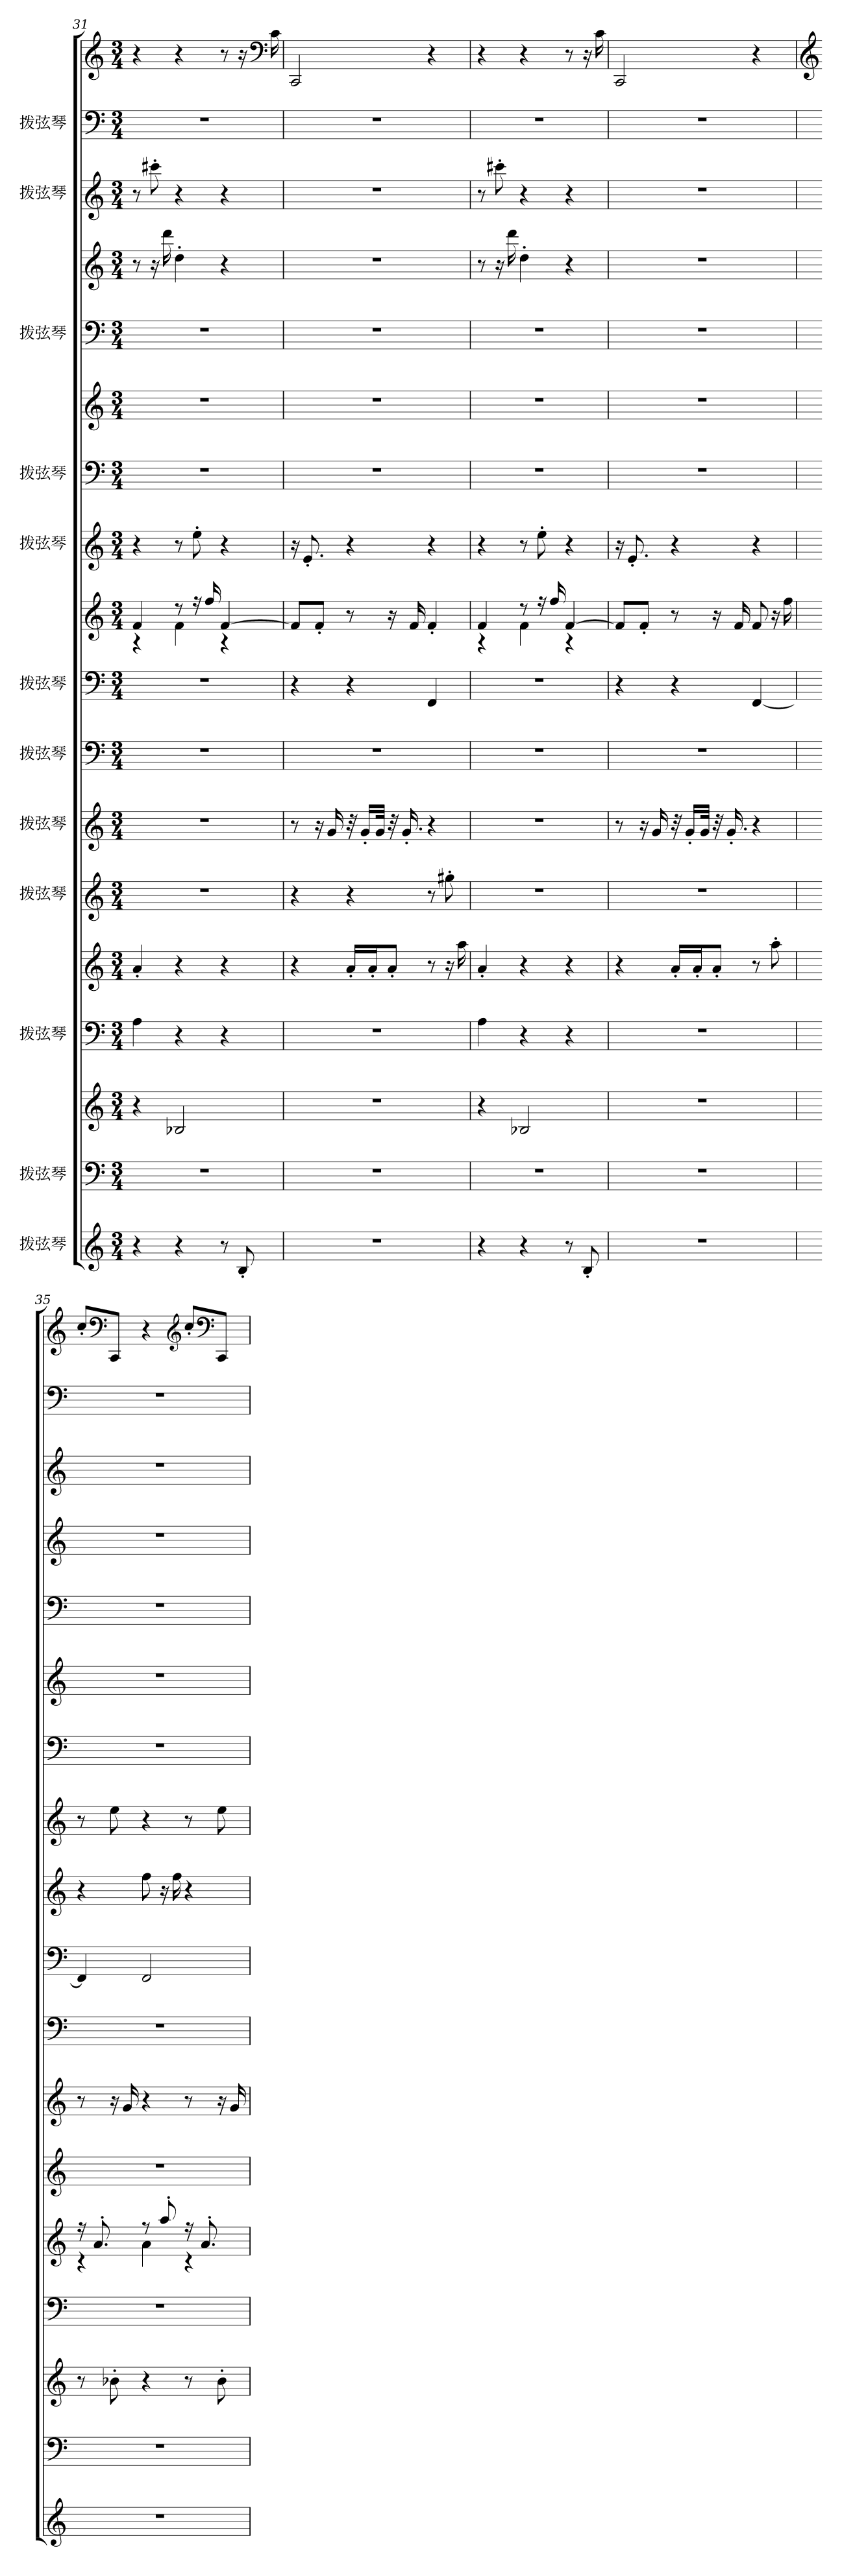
**kern	**kern	**kern	**kern	**kern	**kern	**kern	**kern	**kern	**kern	**kern	**kern	**kern	**kern	**kern	**kern	**kern	**kern
*part12	*part11	*part11	*part10	*part10	*part9	*part8	*part7	*part6	*part6	*part5	*part4	*part4	*part3	*part3	*part2	*part1	*part1
*staff18	*staff17	*staff16	*staff15	*staff14	*staff13	*staff12	*staff11	*staff10	*staff9	*staff8	*staff7	*staff6	*staff5	*staff4	*staff3	*staff2	*staff1
*I"拨弦琴	*I"拨弦琴	*	*I"拨弦琴	*	*I"拨弦琴	*I"拨弦琴	*I"拨弦琴	*I"拨弦琴	*	*I"拨弦琴	*I"拨弦琴	*	*I"拨弦琴	*	*I"拨弦琴	*I"拨弦琴	*
*clefG2	*clefF4	*clefG2	*clefF4	*clefG2	*clefG2	*clefG2	*clefF4	*clefF4	*clefG2	*clefG2	*clefF4	*clefG2	*clefF4	*clefG2	*clefG2	*clefF4	*clefG2
*k[]	*k[]	*k[]	*k[]	*k[]	*k[]	*k[]	*k[]	*k[]	*k[]	*k[]	*k[]	*k[]	*k[]	*k[]	*k[]	*k[]	*k[]
*M3/4	*M3/4	*M3/4	*M3/4	*M3/4	*M3/4	*M3/4	*M3/4	*M3/4	*M3/4	*M3/4	*M3/4	*M3/4	*M3/4	*M3/4	*M3/4	*M3/4	*M3/4
=31	=31	=31	=31	=31	=31	=31	=31	=31	=31	=31	=31	=31	=31	=31	=31	=31	=31
*	*	*	*	*	*	*	*	*	*^	*	*	*	*	*	*	*	*
4r	2.r	4r	4A\	4a'/	2.r	2.r	2.r	2.r	4f/	4r	4r	2.r	2.r	2.r	8r	8r	2.r	4r
.	.	.	.	.	.	.	.	.	.	.	.	.	.	.	16r	8ccc#X'\	.	.
.	.	.	.	.	.	.	.	.	.	.	.	.	.	.	16ddd\	.	.	.
4r	.	2B-X/	4r	4r	.	.	.	.	8r	4f\	8r	.	.	.	4dd'\	4r	.	4r
.	.	.	.	.	.	.	.	.	16r	.	8ee'\	.	.	.	.	.	.	.
.	.	.	.	.	.	.	.	.	16ff/	.	.	.	.	.	.	.	.	.
8r	.	.	4r	4r	.	.	.	.	[4f/	4r	4r	.	.	.	4r	4r	.	8r
8B'/	.	.	.	.	.	.	.	.	.	.	.	.	.	.	.	.	.	16r
*	*	*	*	*	*	*	*	*	*	*	*	*	*	*	*	*	*	*clefF4
.	.	.	.	.	.	.	.	.	.	.	.	.	.	.	.	.	.	16c\
*	*	*	*	*	*	*	*	*	*v	*v	*	*	*	*	*	*	*	*
=32	=32	=32	=32	=32	=32	=32	=32	=32	=32	=32	=32	=32	=32	=32	=32	=32	=32
2.r	2.r	2.r	2.r	4r	4r	8r	2.r	4r	8f/L]	16r	2.r	2.r	2.r	2.r	2.r	2.r	2CC/
.	.	.	.	.	.	.	.	.	.	8.e'/	.	.	.	.	.	.	.
.	.	.	.	.	.	16r	.	.	8f'/J	.	.	.	.	.	.	.	.
.	.	.	.	.	.	16g/	.	.	.	.	.	.	.	.	.	.	.
.	.	.	.	16a'/LL	4r	32r	.	4r	8r	4r	.	.	.	.	.	.	.
.	.	.	.	.	.	16g'/LL	.	.	.	.	.	.	.	.	.	.	.
.	.	.	.	16a'/J	.	.	.	.	.	.	.	.	.	.	.	.	.
.	.	.	.	.	.	32g/JJk	.	.	.	.	.	.	.	.	.	.	.
.	.	.	.	8a'/J	.	32r	.	.	16r	.	.	.	.	.	.	.	.
.	.	.	.	.	.	16.g'/	.	.	.	.	.	.	.	.	.	.	.
.	.	.	.	.	.	.	.	.	16f/	.	.	.	.	.	.	.	.
.	.	.	.	8r	8r	4r	.	4FF/	4f'/	4r	.	.	.	.	.	.	4r
.	.	.	.	16r	8gg#X'\	.	.	.	.	.	.	.	.	.	.	.	.
.	.	.	.	16aa\	.	.	.	.	.	.	.	.	.	.	.	.	.
!!LO:PB:g=z
=33	=33	=33	=33	=33	=33	=33	=33	=33	=33	=33	=33	=33	=33	=33	=33	=33	=33
*	*	*	*	*	*	*	*	*	*^	*	*	*	*	*	*	*	*
4r	2.r	4r	4A\	4a'/	2.r	2.r	2.r	2.r	4f/	4r	4r	2.r	2.r	2.r	8r	8r	2.r	4r
.	.	.	.	.	.	.	.	.	.	.	.	.	.	.	16r	8ccc#X'\	.	.
.	.	.	.	.	.	.	.	.	.	.	.	.	.	.	16ddd\	.	.	.
4r	.	2B-X/	4r	4r	.	.	.	.	8r	4f\	8r	.	.	.	4dd'\	4r	.	4r
.	.	.	.	.	.	.	.	.	16r	.	8ee'\	.	.	.	.	.	.	.
.	.	.	.	.	.	.	.	.	16ff/	.	.	.	.	.	.	.	.	.
8r	.	.	4r	4r	.	.	.	.	[4f/	4r	4r	.	.	.	4r	4r	.	8r
8B'/	.	.	.	.	.	.	.	.	.	.	.	.	.	.	.	.	.	16r
.	.	.	.	.	.	.	.	.	.	.	.	.	.	.	.	.	.	16c\
*	*	*	*	*	*	*	*	*	*v	*v	*	*	*	*	*	*	*	*
=34	=34	=34	=34	=34	=34	=34	=34	=34	=34	=34	=34	=34	=34	=34	=34	=34	=34
2.r	2.r	2.r	2.r	4r	2.r	8r	2.r	4r	8f/L]	16r	2.r	2.r	2.r	2.r	2.r	2.r	2CC/
.	.	.	.	.	.	.	.	.	.	8.e'/	.	.	.	.	.	.	.
.	.	.	.	.	.	16r	.	.	8f'/J	.	.	.	.	.	.	.	.
.	.	.	.	.	.	16g/	.	.	.	.	.	.	.	.	.	.	.
.	.	.	.	16a'/LL	.	32r	.	4r	8r	4r	.	.	.	.	.	.	.
.	.	.	.	.	.	16g'/LL	.	.	.	.	.	.	.	.	.	.	.
.	.	.	.	16a'/J	.	.	.	.	.	.	.	.	.	.	.	.	.
.	.	.	.	.	.	32g/JJk	.	.	.	.	.	.	.	.	.	.	.
.	.	.	.	8a'/J	.	32r	.	.	16r	.	.	.	.	.	.	.	.
.	.	.	.	.	.	16.g'/	.	.	.	.	.	.	.	.	.	.	.
.	.	.	.	.	.	.	.	.	16f/	.	.	.	.	.	.	.	.
.	.	.	.	8r	.	4r	.	[4FF/	8f/	4r	.	.	.	.	.	.	4r
.	.	.	.	8aa'\	.	.	.	.	16r	.	.	.	.	.	.	.	.
.	.	.	.	.	.	.	.	.	16ff\	.	.	.	.	.	.	.	.
=35	=35	=35	=35	=35	=35	=35	=35	=35	=35	=35	=35	=35	=35	=35	=35	=35	=35
*	*	*	*	*	*	*	*	*	*	*	*	*	*	*	*	*	*clefG2
*	*	*	*	*^	*	*	*	*	*	*	*	*	*	*	*	*	*
2.r	2.r	8r	2.r	16r	4r	2.r	8r	2.r	4FF/]	4r	8r	2.r	2.r	2.r	2.r	2.r	2.r	8cc'/L
.	.	.	.	8.a'/	.	.	.	.	.	.	.	.	.	.	.	.	.	.
*	*	*	*	*	*	*	*	*	*	*	*	*	*	*	*	*	*	*clefF4
.	.	8b-X'\	.	.	.	.	16r	.	.	.	8ee\	.	.	.	.	.	.	8CC/J
.	.	.	.	.	.	.	16g/	.	.	.	.	.	.	.	.	.	.	.
.	.	4r	.	8r	4a\	.	4r	.	2FF/	8ff\	4r	.	.	.	.	.	.	4r
.	.	.	.	8aa'/	.	.	.	.	.	16r	.	.	.	.	.	.	.	.
.	.	.	.	.	.	.	.	.	.	16ff\	.	.	.	.	.	.	.	.
*	*	*	*	*	*	*	*	*	*	*	*	*	*	*	*	*	*	*clefG2
.	.	8r	.	16r	4r	.	8r	.	.	4r	8r	.	.	.	.	.	.	8cc'/L
.	.	.	.	8.a'/	.	.	.	.	.	.	.	.	.	.	.	.	.	.
*	*	*	*	*	*	*	*	*	*	*	*	*	*	*	*	*	*	*clefF4
.	.	8b-'\	.	.	.	.	16r	.	.	.	8ee\	.	.	.	.	.	.	8CC/J
.	.	.	.	.	.	.	16g/	.	.	.	.	.	.	.	.	.	.	.
*	*	*	*	*v	*v	*	*	*	*	*	*	*	*	*	*	*	*	*
=	=	=	=	=	=	=	=	=	=	=	=	=	=	=	=	=	=
*-	*-	*-	*-	*-	*-	*-	*-	*-	*-	*-	*-	*-	*-	*-	*-	*-	*-
